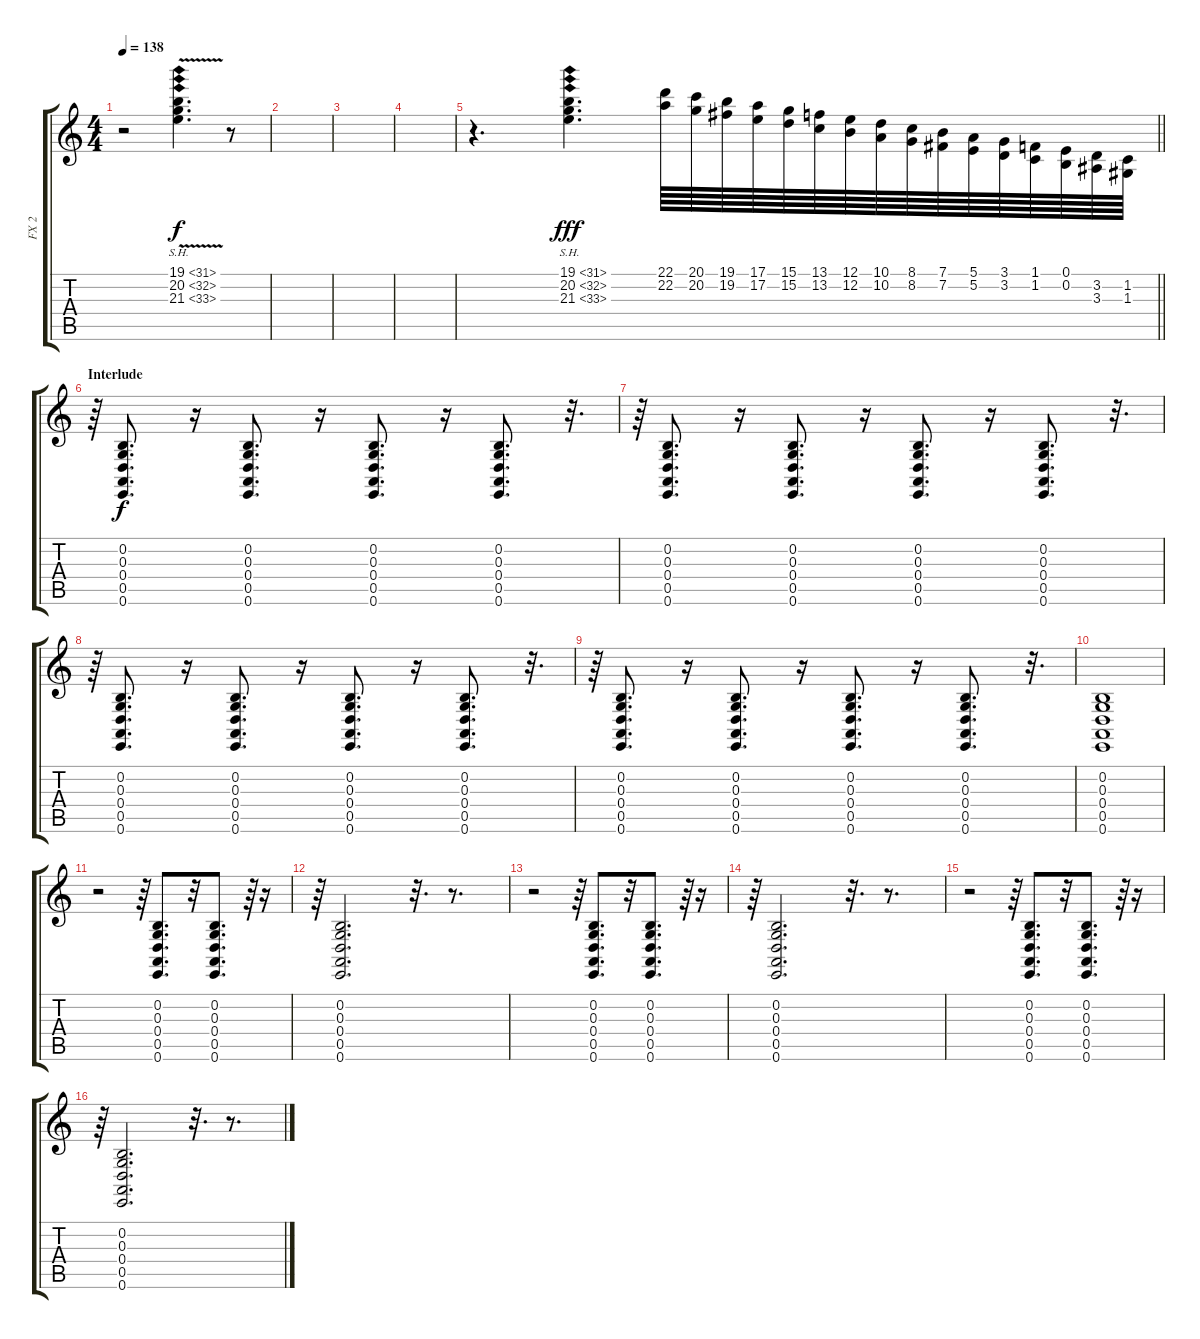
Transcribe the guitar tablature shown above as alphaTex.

\track ("FX 2" "FX 2") {instrument stringensemble1}
\staff {score tabs}
\tuning (E4 B3 G3 D3 A2 E2) {hide}
\ts (4 4)
\tempo 138
\clef g2
\ks c
r.2{dy f} (19.1{sh 12 v} 20.2{sh 12} 21.3{sh 12}).4{d} r.8 |
|
|
|
\barLineRight lightlight
r.4{d} (19.1{sh 12} 20.2{sh 12} 21.3{sh 12}).4{d dy fff} (22.1 22.2).64 (20.1 20.2).64 (19.1 19.2).64 (17.1 17.2).64 (15.1 15.2).64 (13.1 13.2).64 (12.1 12.2).64 (10.1 10.2).64 (8.1 8.2).64 (7.1 7.2).64 (5.1 5.2).64 (3.1 3.2).64 (1.1 1.2).64 (0.1 0.2).64 (3.2 3.3).64 (1.2 1.3).64 |
\section ("" "Interlude")
r.64{balance 16 instrument melodictom} (0.2 0.3 0.4 0.5 0.6).8{d dy f} r.16 (0.2 0.3 0.4 0.5 0.6).8{d} r.16 (0.2 0.3 0.4 0.5 0.6).8{d} r.16 (0.2 0.3 0.4 0.5 0.6).8{d} r.32{d} |
r.64 (0.2 0.3 0.4 0.5 0.6).8{d} r.16 (0.2 0.3 0.4 0.5 0.6).8{d} r.16 (0.2 0.3 0.4 0.5 0.6).8{d} r.16 (0.2 0.3 0.4 0.5 0.6).8{d} r.32{d} |
r.64 (0.2 0.3 0.4 0.5 0.6).8{d} r.16 (0.2 0.3 0.4 0.5 0.6).8{d} r.16 (0.2 0.3 0.4 0.5 0.6).8{d} r.16 (0.2 0.3 0.4 0.5 0.6).8{d} r.32{d} |
r.64 (0.2 0.3 0.4 0.5 0.6).8{d} r.16 (0.2 0.3 0.4 0.5 0.6).8{d} r.16 (0.2 0.3 0.4 0.5 0.6).8{d} r.16 (0.2 0.3 0.4 0.5 0.6).8{d} r.32{d} |
(0.2 0.3 0.4 0.5 0.6).1 |
r.2 r.64 (0.2 0.3 0.4 0.5 0.6).8{d} r.32 (0.2 0.3 0.4 0.5 0.6).8{d} r.64 r.16 |
r.64 (0.2 0.3 0.4 0.5 0.6).2{d} r.32{d} r.8{d} |
r.2 r.64 (0.2 0.3 0.4 0.5 0.6).8{d} r.32 (0.2 0.3 0.4 0.5 0.6).8{d} r.64 r.16 |
r.64 (0.2 0.3 0.4 0.5 0.6).2{d} r.32{d} r.8{d} |
r.2 r.64 (0.2 0.3 0.4 0.5 0.6).8{d} r.32 (0.2 0.3 0.4 0.5 0.6).8{d} r.64 r.16 |
r.64 (0.2 0.3 0.4 0.5 0.6).2{d} r.32{d} r.8{d}
